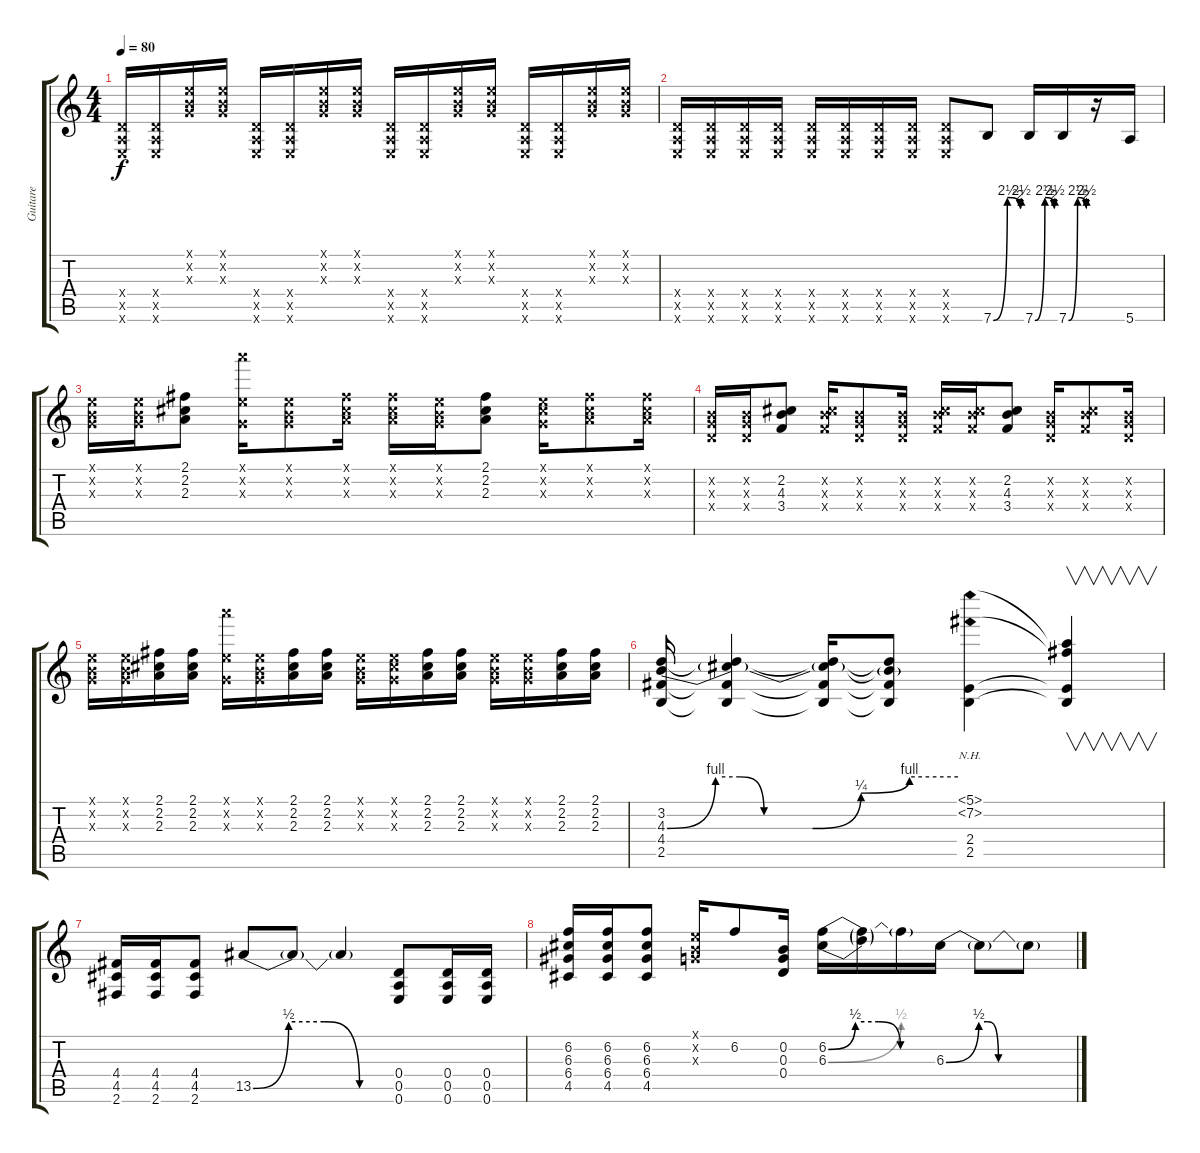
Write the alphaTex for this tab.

\track ("Guitare" "Guitare") {instrument overdrivenguitar}
\staff {score tabs}
\tuning (E4 B3 G3 D3 A2 E2) {hide}
\ts (4 4)
\tempo 80
\clef g2
\ks c
(0.4{x} 0.5{x} 0.6{x}).16{dy f} (0.4{x} 0.5{x} 0.6{x}).16 (0.1{x} 0.2{x} 0.3{x}).16 (0.1{x} 0.2{x} 0.3{x}).16 (0.4{x} 0.5{x} 0.6{x}).16 (0.4{x} 0.5{x} 0.6{x}).16 (0.1{x} 0.2{x} 0.3{x}).16 (0.1{x} 0.2{x} 0.3{x}).16 (0.4{x} 0.5{x} 0.6{x}).16 (0.4{x} 0.5{x} 0.6{x}).16 (0.1{x} 0.2{x} 0.3{x}).16 (0.1{x} 0.2{x} 0.3{x}).16 (0.4{x} 0.5{x} 0.6{x}).16 (0.4{x} 0.5{x} 0.6{x}).16 (0.1{x} 0.2{x} 0.3{x}).16 (0.1{x} 0.2{x} 0.3{x}).16 |
(0.4{x} 0.5{x} 0.6{x}).16 (0.4{x} 0.5{x} 0.6{x}).16 (0.4{x} 0.5{x} 0.6{x}).16 (0.4{x} 0.5{x} 0.6{x}).16 (0.4{x} 0.5{x} 0.6{x}).16 (0.4{x} 0.5{x} 0.6{x}).16 (0.4{x} 0.5{x} 0.6{x}).16 (0.4{x} 0.5{x} 0.6{x}).16 (0.4{x} 0.5{x} 0.6{x}).8 7.6{be (custom 0 0 30 10 57 8 60 10)}.8 7.6{be (custom 0 0 30 10 57 8 60 10)}.16 7.6{be (custom 0 0 30 10 58 8 60 10)}.16 r.16 5.6.16 |
(0.1{x} 0.2{x} 0.3{x}).16 (0.1{x} 0.2{x} 0.3{x}).16 (2.1 2.2 2.3).8 (0.1{x} 22.2{x} 0.3{x}).16 (0.1{x} 0.2{x} 0.3{x}).8 (2.1{x} 2.2{x} 2.3{x}).16 (2.1{x} 2.2{x} 2.3{x}).16 (0.1{x} 0.2{x} 0.3{x}).16 (2.1 2.2 2.3).8 (0.1{x} 2.2{x} 0.3{x}).16 (2.1{x} 2.2{x} 2.3{x}).8 (2.1{x} 2.2{x} 2.3{x}).16 |
(0.2{x} 0.3{x} 0.4{x}).16 (0.2{x} 0.3{x} 0.4{x}).16 (2.2 4.3 3.4).8 (2.2{x} 4.3{x} 3.4{x}).16 (0.2{x} 0.3{x} 0.4{x}).8 (0.2{x} 0.3{x} 0.4{x}).16 (2.2{x} 4.3{x} 3.4{x}).16 (2.2{x} 4.3{x} 3.4{x}).16 (2.2 4.3 3.4).8 (0.2{x} 0.3{x} 0.4{x}).16 (2.2{x} 4.3{x} 3.4{x}).8 (0.2{x} 0.3{x} 0.4{x}).16 |
(0.1{x} 0.2{x} 0.3{x}).16 (0.1{x} 0.2{x} 0.3{x}).16 (2.1 2.2 2.3).16 (2.1 2.2 2.3).16 (0.1{x} 22.2{x} 0.3{x}).16 (0.1{x} 0.2{x} 0.3{x}).16 (2.1 2.2 2.3).16 (2.1 2.2 2.3).16 (0.1{x} 0.2{x} 0.3{x}).16 (0.1{x} 2.2{x} 0.3{x}).16 (2.1 2.2 2.3).16 (2.1 2.2 2.3).16 (0.1{x} 0.2{x} 0.3{x}).16 (0.1{x} 0.2{x} 0.3{x}).16 (2.1 2.2 2.3).16 (2.1 2.2 2.3).16 |
(3.2 4.3{be (custom 0 0 10 4 15 4 20 0 30 0 40 1 50 4 60 4)} 4.4 2.5).16 (3.2{t} 4.3{t} 4.4{t} 2.5{t}).4 (3.2{t} 4.3{t} 4.4{t} 2.5{t}).16 (3.2{t} 4.3{t} 4.4{t} 2.5{t}).8 (5.1{nh} 7.2{nh} 2.4 2.5).4 (5.1{t} 7.2{t} 2.4{t} 2.5{t}).4{v} |
(4.4 4.5 2.6).16 (4.4 4.5 2.6).16 (4.4 4.5 2.6).8 13.5{be (custom 0 0 15 2 30 2 45 0 60 0)}.8 13.5{t}.8 13.5{t}.4 (0.4 0.5 0.6).8 (0.4 0.5 0.6).16 (0.4 0.5 0.6).16 |
(6.2 6.3 6.4 4.5).16 (6.2 6.3 6.4 4.5).16 (6.2 6.3 6.4 4.5).8 (0.1{x} 0.2{x} 0.3{x}).16 6.2.8 (0.2 0.3 0.4).16 (6.2{be (custom 0 0 15 2 28 2 40 0 45 0 60 0)} 6.3{be (bend 0 0 60 2)}).16 (6.2{t} 6.3{t}).16 6.2{t}.16 6.3{be (custom 0 0 15 2 19 2 24 0 35 0 45 0 60 0)}.16 6.3{t}.8 6.3{t}.8
